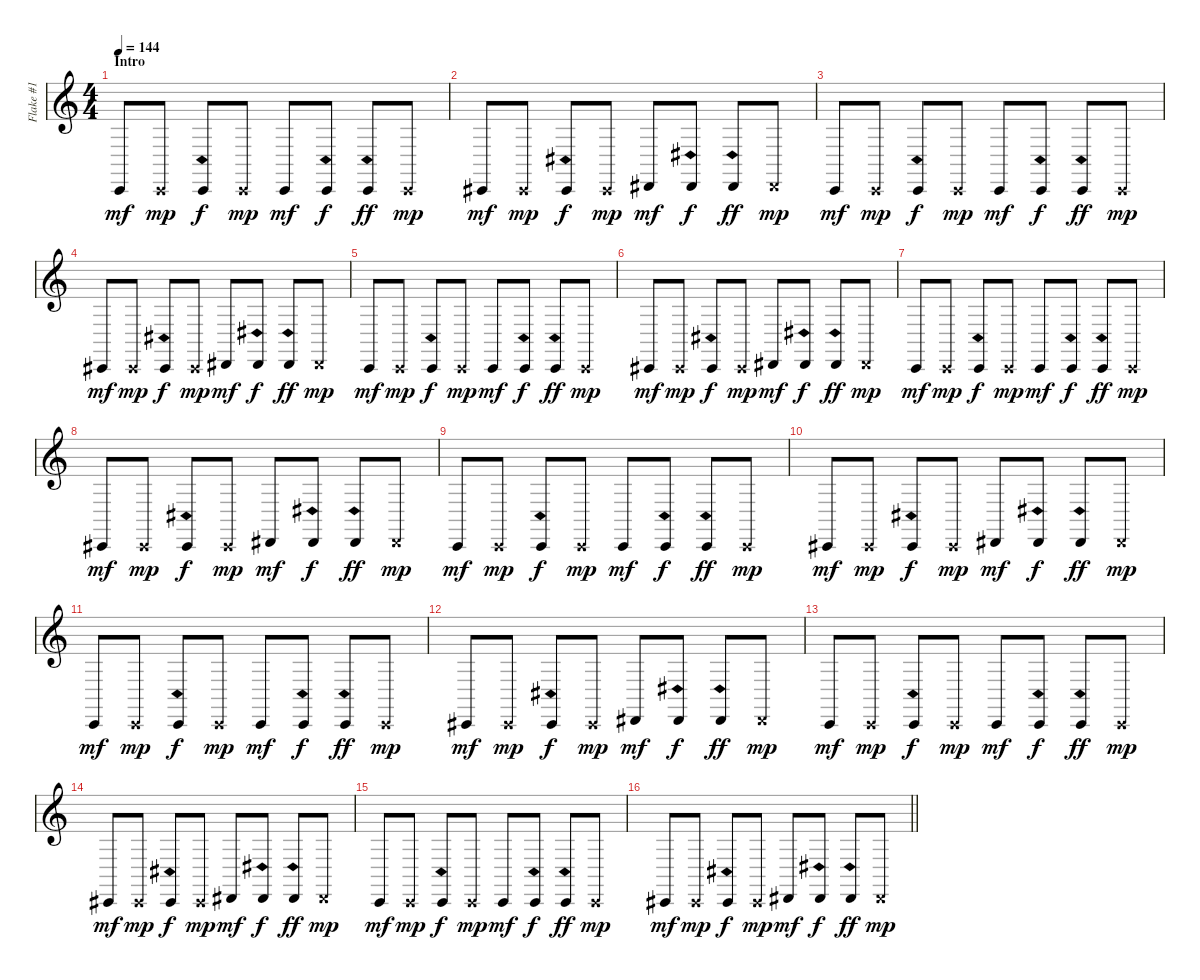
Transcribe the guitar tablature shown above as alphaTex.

\track ("Flake #1" "Flake #1") {instrument lead8bassandlead}
\staff {score}
\tuning (D4 A3 F3 C3 G2 C2) {hide}
\ts (4 4)
\section ("" "Intro")
\tempo 144
\clef g2
\ks c
0.6.8{dy mf} 0.6{x}.8{dy mp} 0.6{sh 12}.8{dy f} 0.6{x}.8{dy mp} 0.6.8{dy mf} 0.6{sh 12}.8{dy f} 0.6{sh 12}.8{dy ff} 0.6{x}.8{dy mp} |
1.6.8{dy mf} 1.6{x}.8{dy mp} 1.6{sh 12}.8{dy f} 1.6{x}.8{dy mp} 3.6.8{dy mf} 3.6{sh 12}.8{dy f} 3.6{sh 12}.8{dy ff} 3.6{x}.8{dy mp} |
0.6.8{dy mf} 0.6{x}.8{dy mp} 0.6{sh 12}.8{dy f} 0.6{x}.8{dy mp} 0.6.8{dy mf} 0.6{sh 12}.8{dy f} 0.6{sh 12}.8{dy ff} 0.6{x}.8{dy mp} |
1.6.8{dy mf} 1.6{x}.8{dy mp} 1.6{sh 12}.8{dy f} 1.6{x}.8{dy mp} 3.6.8{dy mf} 3.6{sh 12}.8{dy f} 3.6{sh 12}.8{dy ff} 3.6{x}.8{dy mp} |
0.6.8{dy mf} 0.6{x}.8{dy mp} 0.6{sh 12}.8{dy f} 0.6{x}.8{dy mp} 0.6.8{dy mf} 0.6{sh 12}.8{dy f} 0.6{sh 12}.8{dy ff} 0.6{x}.8{dy mp} |
1.6.8{dy mf} 1.6{x}.8{dy mp} 1.6{sh 12}.8{dy f} 1.6{x}.8{dy mp} 3.6.8{dy mf} 3.6{sh 12}.8{dy f} 3.6{sh 12}.8{dy ff} 3.6{x}.8{dy mp} |
0.6.8{dy mf} 0.6{x}.8{dy mp} 0.6{sh 12}.8{dy f} 0.6{x}.8{dy mp} 0.6.8{dy mf} 0.6{sh 12}.8{dy f} 0.6{sh 12}.8{dy ff} 0.6{x}.8{dy mp} |
1.6.8{dy mf} 1.6{x}.8{dy mp} 1.6{sh 12}.8{dy f} 1.6{x}.8{dy mp} 3.6.8{dy mf} 3.6{sh 12}.8{dy f} 3.6{sh 12}.8{dy ff} 3.6{x}.8{dy mp} |
0.6.8{dy mf} 0.6{x}.8{dy mp} 0.6{sh 12}.8{dy f} 0.6{x}.8{dy mp} 0.6.8{dy mf} 0.6{sh 12}.8{dy f} 0.6{sh 12}.8{dy ff} 0.6{x}.8{dy mp} |
1.6.8{dy mf} 1.6{x}.8{dy mp} 1.6{sh 12}.8{dy f} 1.6{x}.8{dy mp} 3.6.8{dy mf} 3.6{sh 12}.8{dy f} 3.6{sh 12}.8{dy ff} 3.6{x}.8{dy mp} |
0.6.8{dy mf} 0.6{x}.8{dy mp} 0.6{sh 12}.8{dy f} 0.6{x}.8{dy mp} 0.6.8{dy mf} 0.6{sh 12}.8{dy f} 0.6{sh 12}.8{dy ff} 0.6{x}.8{dy mp} |
1.6.8{dy mf} 1.6{x}.8{dy mp} 1.6{sh 12}.8{dy f} 1.6{x}.8{dy mp} 3.6.8{dy mf} 3.6{sh 12}.8{dy f} 3.6{sh 12}.8{dy ff} 3.6{x}.8{dy mp} |
0.6.8{dy mf} 0.6{x}.8{dy mp} 0.6{sh 12}.8{dy f} 0.6{x}.8{dy mp} 0.6.8{dy mf} 0.6{sh 12}.8{dy f} 0.6{sh 12}.8{dy ff} 0.6{x}.8{dy mp} |
1.6.8{dy mf} 1.6{x}.8{dy mp} 1.6{sh 12}.8{dy f} 1.6{x}.8{dy mp} 3.6.8{dy mf} 3.6{sh 12}.8{dy f} 3.6{sh 12}.8{dy ff} 3.6{x}.8{dy mp} |
0.6.8{dy mf} 0.6{x}.8{dy mp} 0.6{sh 12}.8{dy f} 0.6{x}.8{dy mp} 0.6.8{dy mf} 0.6{sh 12}.8{dy f} 0.6{sh 12}.8{dy ff} 0.6{x}.8{dy mp} |
\barLineRight lightlight
1.6.8{dy mf} 1.6{x}.8{dy mp} 1.6{sh 12}.8{dy f} 1.6{x}.8{dy mp} 3.6.8{dy mf} 3.6{sh 12}.8{dy f} 3.6{sh 12}.8{dy ff} 3.6{x}.8{dy mp}
